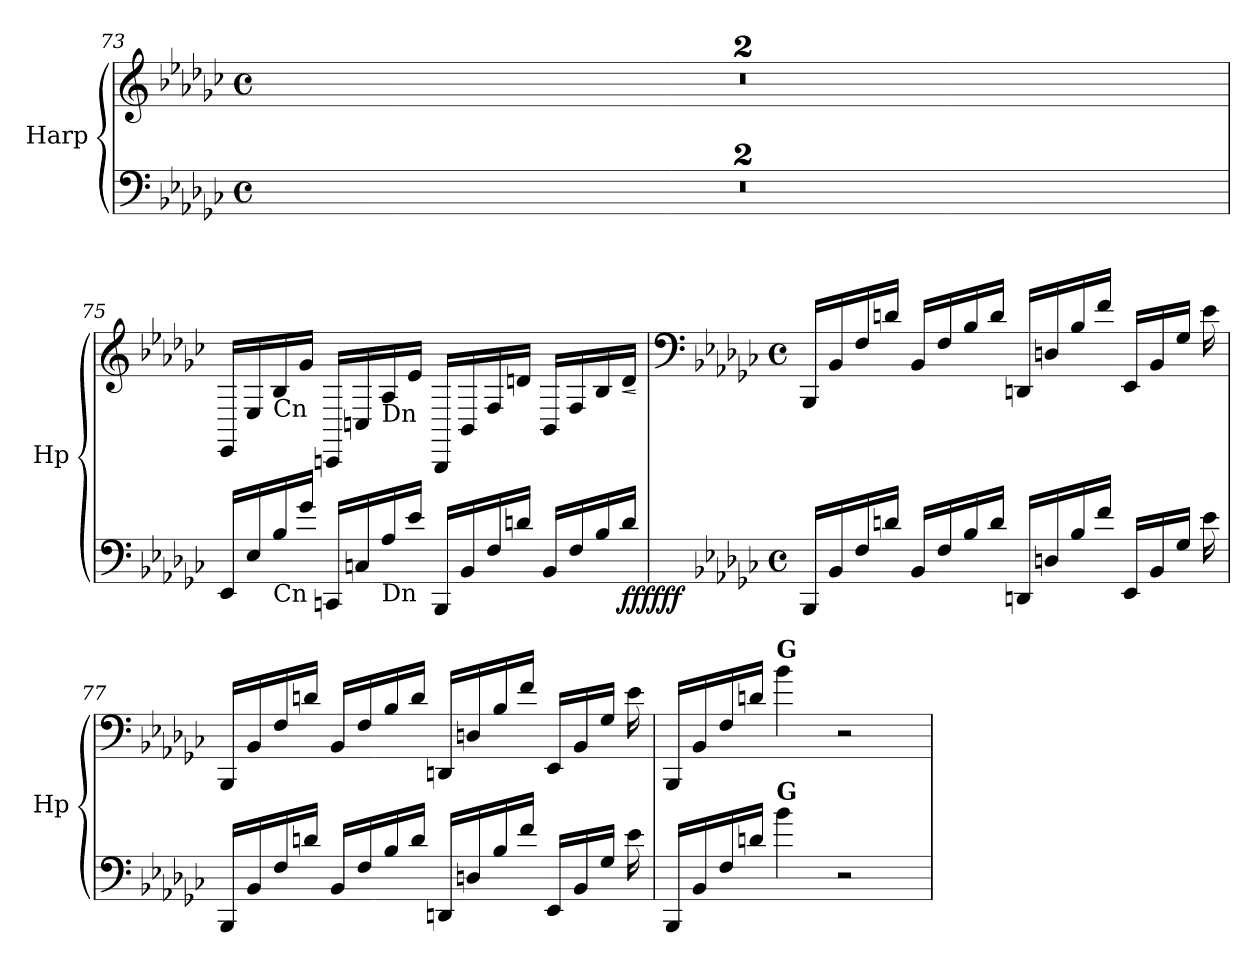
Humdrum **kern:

**kern	**kern	**dynam
*part1	*part1	*part1
*staff2	*staff1	*staff1/2
*I"Harp	*	*
*I'Hp	*	*
*clefF4	*clefG2	*
*k[b-e-a-d-g-c-]	*k[b-e-a-d-g-c-]	*
*G-:	*G-:	*
*M4/4	*M4/4	*
*met(c)	*met(c)	*
=73	=73	=73
1r	1r	.
=74	=74	=74
1r	1r	.
=75	=75	=75
16EE-/LL	16EE-/LL	.
16E-/	16E-/	.
!	!LO:TX:b:t=Cn	!
!LO:TX:b:t=Cn	!	!
16B-\	16B-\	.
16g-\JJ	16g-\JJ	.
16CCn/LL	16CCn/LL	.
16Cn/	16Cn/	.
!	!LO:TX:b:t=Dn	!
!LO:TX:b:t=Dn	!	!
16A-/	16A-/	.
16e-\JJ	16e-\JJ	.
16BBB-/LL	16BBB-/LL	.
16BB-/	16BB-/	.
16F/	16F/	.
16dn\JJ	16dn\JJ	.
16BB-/LL	16BB-/LL	.
16F/	16F/	.
16B-\	16B-\	.
!	!	!LO:HP:b
!	!	!LO:DY:n=1:b=2
!	!	!LO:DY:n=2:b=2
!	!	!LO:DY:n=3:b
!	!	!LO:DY:n=4:b
16d\JJ	16d\JJ	< ff f ff f
.	.	[
!!LO:LB:g=z
=76	=76	=76
*	*clefF4	*
*k[b-e-a-d-g-c-]	*k[b-e-a-d-g-c-]	*
*G-:	*G-:	*
*M4/4	*M4/4	*
*met(c)	*met(c)	*
16BBB-/LL	16BBB-/LL	.
16BB-/	16BB-/	.
16F/	16F/	.
16dn\JJ	16dn\JJ	.
16BB-/LL	16BB-/LL	.
16F/	16F/	.
16B-\	16B-\	.
16d\JJ	16d\JJ	.
16DDn/LL	16DDn/LL	.
16Dn/	16Dn/	.
16B-\	16B-\	.
16f\JJ	16f\JJ	.
16EE-/LL	16EE-/LL	.
16BB-/	16BB-/	.
16G-/JJ	16G-/JJ	.
16e-\	16e-\	.
=77	=77	=77
16BBB-/LL	16BBB-/LL	.
16BB-/	16BB-/	.
16F/	16F/	.
16dn\JJ	16dn\JJ	.
16BB-/LL	16BB-/LL	.
16F/	16F/	.
16B-\	16B-\	.
16d\JJ	16d\JJ	.
16DDn/LL	16DDn/LL	.
16Dn/	16Dn/	.
16B-\	16B-\	.
16f\JJ	16f\JJ	.
16EE-/LL	16EE-/LL	.
16BB-/	16BB-/	.
16G-/JJ	16G-/JJ	.
16e-\	16e-\	.
=78	=78	=78
16BBB-/LL	16BBB-/LL	.
16BB-/	16BB-/	.
16F/	16F/	.
16dn\JJ	16dn\JJ	.
!	!LO:TX:a:B:t=G	!
!LO:TX:a:B:t=G	!	!
4b-\	4b-\	.
2r	2r	.
=	=	=
*-	*-	*-
